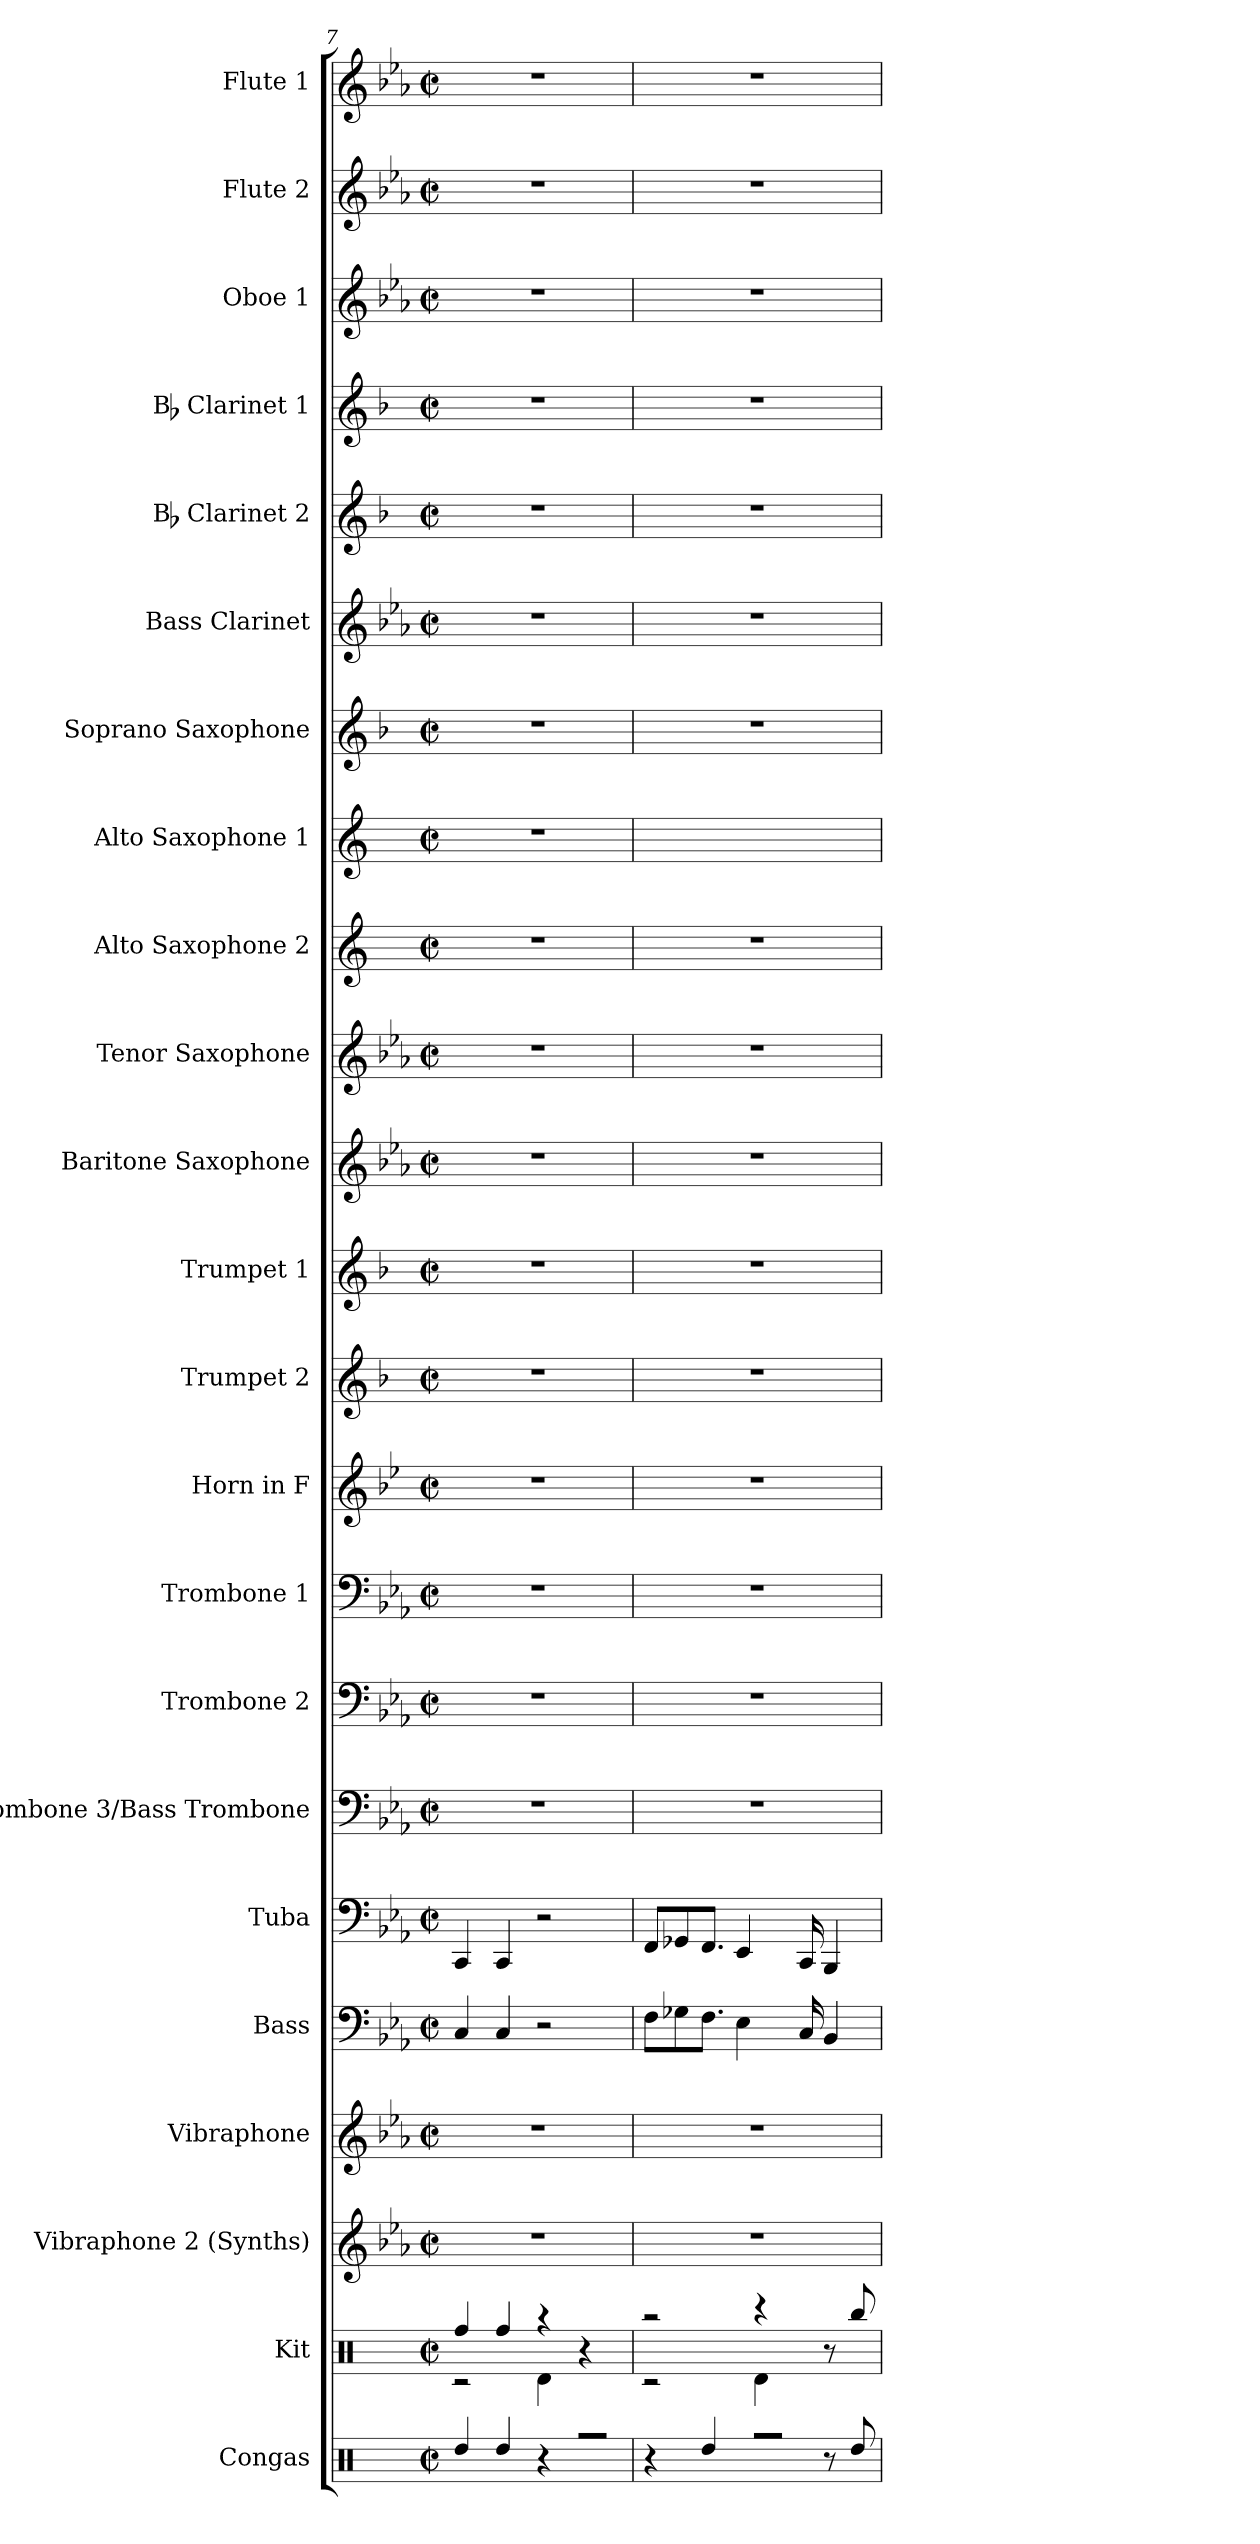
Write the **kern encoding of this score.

**kern	**kern	**kern	**kern	**kern	**kern	**kern	**kern	**kern	**kern	**kern	**kern	**kern	**kern	**kern	**kern	**kern	**kern	**kern	**kern	**kern	**kern	**kern
*part23	*part22	*part21	*part20	*part19	*part18	*part17	*part16	*part15	*part14	*part13	*part12	*part11	*part10	*part9	*part8	*part7	*part6	*part5	*part4	*part3	*part2	*part1
*staff23	*staff22	*staff21	*staff20	*staff19	*staff18	*staff17	*staff16	*staff15	*staff14	*staff13	*staff12	*staff11	*staff10	*staff9	*staff8	*staff7	*staff6	*staff5	*staff4	*staff3	*staff2	*staff1
*I"Congas	*I"Kit	*I"Vibraphone 2 (Synths)	*I"Vibraphone	*I"Bass	*I"Tuba	*I"Trombone 3/Bass Trombone	*I"Trombone 2	*I"Trombone 1	*I"Horn in F	*I"Trumpet 2	*I"Trumpet 1	*I"Baritone Saxophone	*I"Tenor Saxophone	*I"Alto Saxophone 2	*I"Alto Saxophone 1	*I"Soprano Saxophone	*I"Bass Clarinet	*I"Bb Clarinet 2	*I"Bb Clarinet 1	*I"Oboe 1	*I"Flute 2	*I"Flute 1
*I'Cgs	*	*I'Vib. 2 (Syn)	*I'Vib.	*I'Bs.	*I'Tba.	*I'Tbn. 3/Bs. Tbn	*I'Tbn. 2	*I'Tbn. 1	*I'Hn. in F	*I'Tpt 2	*I'Tpt 1	*I'Bar. Sax.	*I'T. Sax.	*I'A. Sax. 2	*I'A. Sax. 1	*I'S. Sax.	*I'B. Cl.	*I'Bb Cl. 2	*I'Bb Cl. 1	*I'Ob. 1	*I'Fl. 2	*I'Fl. 1
*clefX	*clefX	*clefG2	*clefG2	*clefF4	*clefF4	*clefF4	*clefF4	*clefF4	*clefG2	*clefG2	*clefG2	*clefG2	*clefG2	*clefG2	*clefG2	*clefG2	*clefG2	*clefG2	*clefG2	*clefG2	*clefG2	*clefG2
*	*	*	*	*ITrd7c12	*	*	*	*	*ITrd4c7	*ITrd1c2	*ITrd1c2	*ITrd12c21	*ITrd8c14	*ITrd5c9	*ITrd5c9	*ITrd1c2	*ITrd8c14	*ITrd1c2	*ITrd1c2	*	*	*
*k[]	*k[]	*k[b-e-a-]	*k[b-e-a-]	*k[b-e-a-]	*k[b-e-a-]	*k[b-e-a-]	*k[b-e-a-]	*k[b-e-a-]	*k[b-e-a-]	*k[b-e-a-]	*k[b-e-a-]	*k[b-e-a-]	*k[b-e-a-]	*k[b-e-a-]	*k[b-e-a-]	*k[b-e-a-]	*k[b-e-a-]	*k[b-e-a-]	*k[b-e-a-]	*k[b-e-a-]	*k[b-e-a-]	*k[b-e-a-]
*M2/2	*M2/2	*M2/2	*M2/2	*M2/2	*M2/2	*M2/2	*M2/2	*M2/2	*M2/2	*M2/2	*M2/2	*M2/2	*M2/2	*M2/2	*M2/2	*M2/2	*M2/2	*M2/2	*M2/2	*M2/2	*M2/2	*M2/2
*met(c|)	*met(c|)	*met(c|)	*met(c|)	*met(c|)	*met(c|)	*met(c|)	*met(c|)	*met(c|)	*met(c|)	*met(c|)	*met(c|)	*met(c|)	*met(c|)	*met(c|)	*met(c|)	*met(c|)	*met(c|)	*met(c|)	*met(c|)	*met(c|)	*met(c|)	*met(c|)
=7	=7	=7	=7	=7	=7	=7	=7	=7	=7	=7	=7	=7	=7	=7	=7	=7	=7	=7	=7	=7	=7	=7
*	*^	*	*	*	*	*	*	*	*	*	*	*	*	*	*	*	*	*	*	*	*	*
4Rdd/	4Rff/	2r	1r	1r	4CC/	4CC/	1r	1r	1r	1r	1r	1r	1r	1r	1r	1r	1r	1r	1r	1r	1r	1r	1r
4Rdd/	4Rff/	.	.	.	4CC/	4CC/	.	.	.	.	.	.	.	.	.	.	.	.	.	.	.	.	.
4r	4r	4Rd\	.	.	2r	2r	.	.	.	.	.	.	.	.	.	.	.	.	.	.	.	.	.
8R/L	4r	4ryy	.	.	.	.	.	.	.	.	.	.	.	.	.	.	.	.	.	.	.	.	.
8R/J	.	.	.	.	.	.	.	.	.	.	.	.	.	.	.	.	.	.	.	.	.	.	.
=8	=8	=8	=8	=8	=8	=8	=8	=8	=8	=8	=8	=8	=8	=8	=8	=8	=8	=8	=8	=8	=8	=8	=8
4r	2r	2r	1r	1r	8FF\L	8FF/L	1r	1r	1r	1r	1r	1r	1r	1r	1r	1ryy	1r	1r	1r	1r	1r	1r	1r
.	.	.	.	.	8GG-X\	8GG-X/	.	.	.	.	.	.	.	.	.	.	.	.	.	.	.	.	.
4Rdd/	.	.	.	.	8.FF\J	8.FF/J	.	.	.	.	.	.	.	.	.	.	.	.	.	.	.	.	.
.	.	.	.	.	4EE-\	4EE-/	.	.	.	.	.	.	.	.	.	.	.	.	.	.	.	.	.
8R/L	4r	4Rd\	.	.	.	.	.	.	.	.	.	.	.	.	.	.	.	.	.	.	.	.	.
8R/J	.	.	.	.	.	.	.	.	.	.	.	.	.	.	.	.	.	.	.	.	.	.	.
.	.	.	.	.	16CC/	16CC/	.	.	.	.	.	.	.	.	.	.	.	.	.	.	.	.	.
8r	8r	4ryy	.	.	4BBB-/	4BBB-/	.	.	.	.	.	.	.	.	.	.	.	.	.	.	.	.	.
8Rdd/	8Rbb/	.	.	.	.	.	.	.	.	.	.	.	.	.	.	.	.	.	.	.	.	.	.
*	*v	*v	*	*	*	*	*	*	*	*	*	*	*	*	*	*	*	*	*	*	*	*	*
=	=	=	=	=	=	=	=	=	=	=	=	=	=	=	=	=	=	=	=	=	=	=
*-	*-	*-	*-	*-	*-	*-	*-	*-	*-	*-	*-	*-	*-	*-	*-	*-	*-	*-	*-	*-	*-	*-
